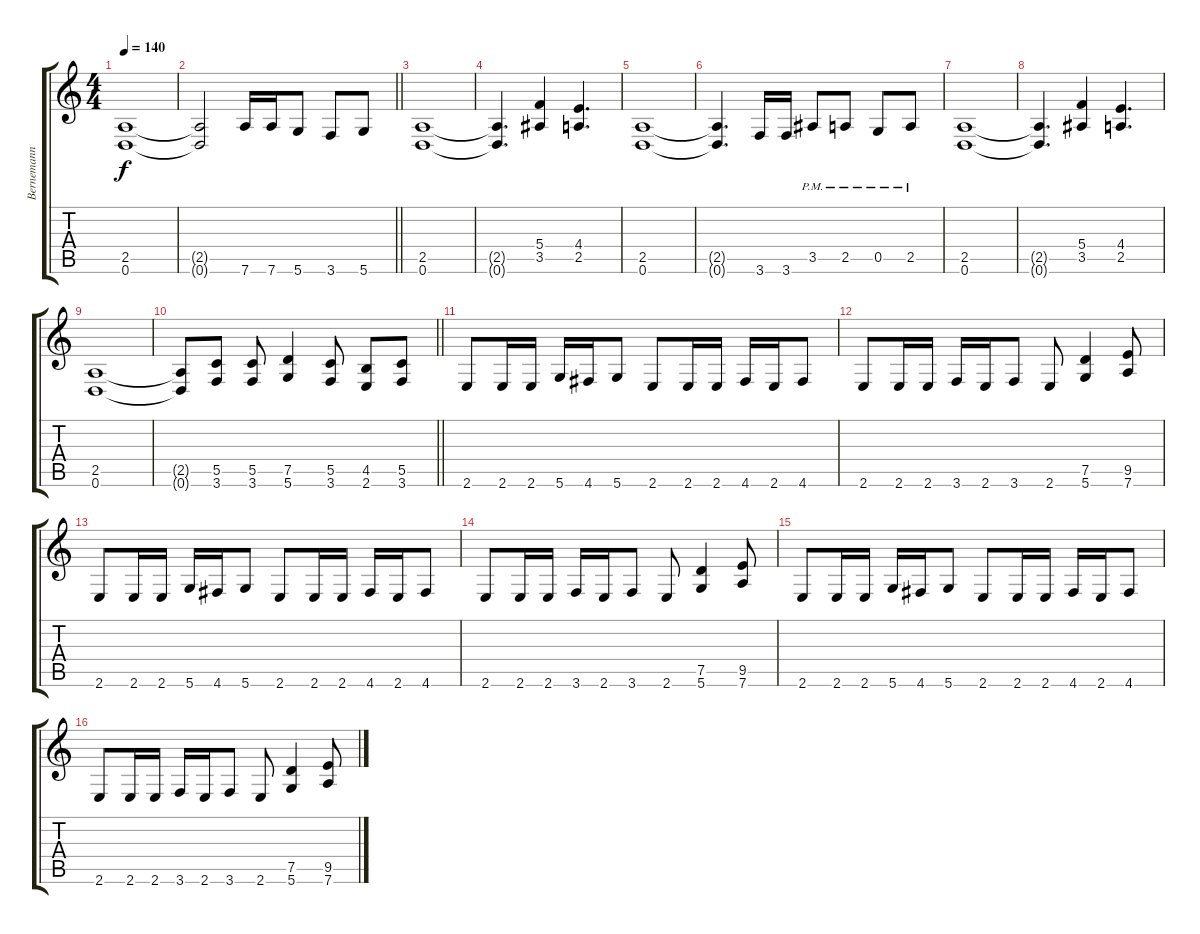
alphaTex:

\track ("Bernemann" "Bernemann") {instrument distortionguitar}
\staff {score tabs}
\tuning (D4 A3 F3 C3 G2 D2) {hide}
\ts (4 4)
\section ("" "")
\tempo 140
\clef g2
\ks c
(2.5 0.6).1{dy f} |
\barLineRight lightlight
(2.5{t} 0.6{t}).2 7.6.16 7.6.16 5.6.8 3.6.8 5.6.8 |
\section ("" "")
(2.5 0.6).1 |
(2.5{t} 0.6{t}).4{d} (5.4 3.5).4 (4.4 2.5).4{d} |
(2.5 0.6).1 |
(2.5{t} 0.6{t}).4{d} 3.6.16 3.6.16 3.5{pm}.8 2.5{pm}.8 0.5{pm}.8 2.5{pm}.8 |
(2.5 0.6).1 |
(2.5{t} 0.6{t}).4{d} (5.4 3.5).4 (4.4 2.5).4{d} |
(2.5 0.6).1 |
\barLineRight lightlight
(2.5{t} 0.6{t}).8 (5.5 3.6).8 (5.5 3.6).8 (7.5 5.6).4 (5.5 3.6).8 (4.5 2.6).8 (5.5 3.6).8 |
\section ("" "")
2.6.8 2.6.16 2.6.16 5.6.16 4.6.16 5.6.8 2.6.8 2.6.16 2.6.16 4.6.16 2.6.16 4.6.8 |
2.6.8 2.6.16 2.6.16 3.6.16 2.6.16 3.6.8 2.6.8 (7.5 5.6).4 (9.5 7.6).8 |
2.6.8 2.6.16 2.6.16 5.6.16 4.6.16 5.6.8 2.6.8 2.6.16 2.6.16 4.6.16 2.6.16 4.6.8 |
2.6.8 2.6.16 2.6.16 3.6.16 2.6.16 3.6.8 2.6.8 (7.5 5.6).4 (9.5 7.6).8 |
2.6.8 2.6.16 2.6.16 5.6.16 4.6.16 5.6.8 2.6.8 2.6.16 2.6.16 4.6.16 2.6.16 4.6.8 |
2.6.8 2.6.16 2.6.16 3.6.16 2.6.16 3.6.8 2.6.8 (7.5 5.6).4 (9.5 7.6).8
